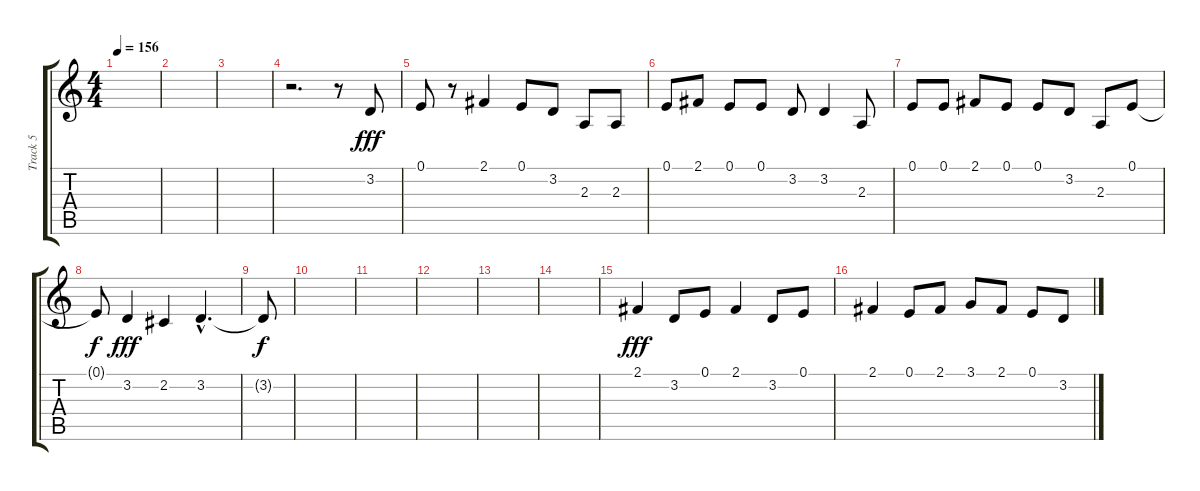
\track ("Track 5" "Track 5") {instrument clarinet}
\staff {score tabs}
\tuning (E4 B3 G3 D3 A2 E2) {hide}
\ts (4 4)
\tempo 156
\clef g2
\ks c
|
|
|
r.2{d} r.8 3.2.8{dy fff} |
0.1.8 r.8 2.1.4 0.1.8 3.2.8 2.3.8 2.3.8 |
0.1.8 2.1.8 0.1.8 0.1.8 3.2.8 3.2.4 2.3.8 |
0.1.8 0.1.8 2.1.8 0.1.8 0.1.8 3.2.8 2.3.8 0.1.8 |
0.1{t}.8{dy f} 3.2.4{dy fff} 2.2.4 3.2{hac}.4{d} |
3.2{t}.8{dy f} |
|
|
|
|
|
2.1.4{dy fff} 3.2.8 0.1.8 2.1.4 3.2.8 0.1.8 |
2.1.4 0.1.8 2.1.8 3.1.8 2.1.8 0.1.8 3.2.8
